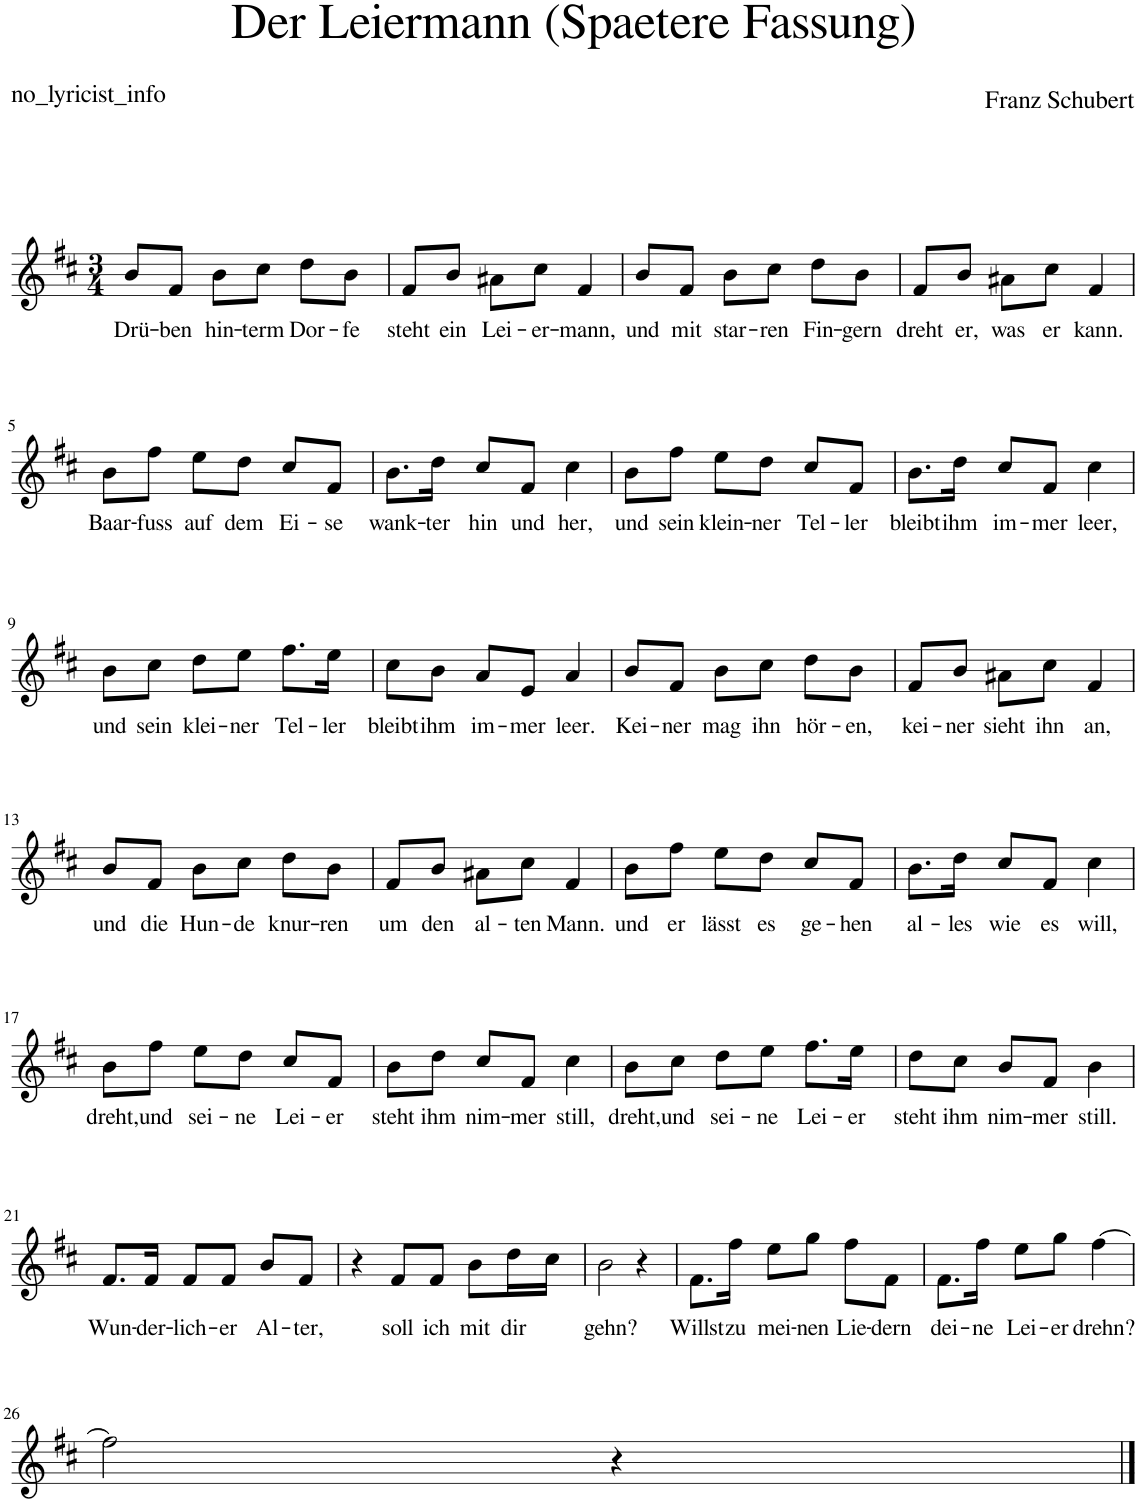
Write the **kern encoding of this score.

**kern	**text
*part1	*part1
*staff1	*staff1
*I"Piano	*
*I'Pno	*
*clefG2	*
*k[f#c#]	*
*M3/4	*
=1	=1
!	!LO:LY:b
8b/L	Drü-
!	!LO:LY:b
8f#/J	-ben
!	!LO:LY:b
8b\L	hin-
!	!LO:LY:b
8cc#\J	-term
!	!LO:LY:b
8dd\L	Dor-
!	!LO:LY:b
8b\J	-fe
=2	=2
!	!LO:LY:b
8f#/L	steht
!	!LO:LY:b
8b/J	ein
!	!LO:LY:b
8a#X\L	Lei-
!	!LO:LY:b
8cc#\J	-er-
!	!LO:LY:b
4f#/	-mann,
=3	=3
!	!LO:LY:b
8b/L	und
!	!LO:LY:b
8f#/J	mit
!	!LO:LY:b
8b\L	star-
!	!LO:LY:b
8cc#\J	-ren
!	!LO:LY:b
8dd\L	Fin-
!	!LO:LY:b
8b\J	-gern
=4	=4
!	!LO:LY:b
8f#/L	dreht
!	!LO:LY:b
8b/J	er,
!	!LO:LY:b
8a#X\L	was
!	!LO:LY:b
8cc#\J	er
!	!LO:LY:b
4f#/	kann.
!!LO:LB:g=z
=5	=5
!	!LO:LY:b
8b\L	Baar-
!	!LO:LY:b
8ff#\J	-fuss
!	!LO:LY:b
8ee\L	auf
!	!LO:LY:b
8dd\J	dem
!	!LO:LY:b
8cc#/L	Ei-
!	!LO:LY:b
8f#/J	-se
=6	=6
!	!LO:LY:b
8.b\L	wank-
!	!LO:LY:b
16dd\Jk	-ter
!	!LO:LY:b
8cc#/L	hin
!	!LO:LY:b
8f#/J	und
!	!LO:LY:b
4cc#\	her,
=7	=7
!	!LO:LY:b
8b\L	und
!	!LO:LY:b
8ff#\J	sein
!	!LO:LY:b
8ee\L	klein-
!	!LO:LY:b
8dd\J	-ner
!	!LO:LY:b
8cc#/L	Tel-
!	!LO:LY:b
8f#/J	-ler
=8	=8
!	!LO:LY:b
8.b\L	bleibt
!	!LO:LY:b
16dd\Jk	ihm
!	!LO:LY:b
8cc#/L	im-
!	!LO:LY:b
8f#/J	-mer
!	!LO:LY:b
4cc#\	leer,
!!LO:LB:g=z
=9	=9
!	!LO:LY:b
8b\L	und
!	!LO:LY:b
8cc#\J	sein
!	!LO:LY:b
8dd\L	klei-
!	!LO:LY:b
8ee\J	-ner
!	!LO:LY:b
8.ff#\L	Tel-
!	!LO:LY:b
16ee\Jk	-ler
=10	=10
!	!LO:LY:b
8cc#\L	bleibt
!	!LO:LY:b
8b\J	ihm
!	!LO:LY:b
8a/L	im-
!	!LO:LY:b
8e/J	-mer
!	!LO:LY:b
4a/	leer.
=11	=11
!	!LO:LY:b
8b/L	Kei-
!	!LO:LY:b
8f#/J	-ner
!	!LO:LY:b
8b\L	mag
!	!LO:LY:b
8cc#\J	ihn
!	!LO:LY:b
8dd\L	hör-
!	!LO:LY:b
8b\J	-en,
=12	=12
!	!LO:LY:b
8f#/L	kei-
!	!LO:LY:b
8b/J	-ner
!	!LO:LY:b
8a#X\L	sieht
!	!LO:LY:b
8cc#\J	ihn
!	!LO:LY:b
4f#/	an,
!!LO:LB:g=z
=13	=13
!	!LO:LY:b
8b/L	und
!	!LO:LY:b
8f#/J	die
!	!LO:LY:b
8b\L	Hun-
!	!LO:LY:b
8cc#\J	-de
!	!LO:LY:b
8dd\L	knur-
!	!LO:LY:b
8b\J	-ren
=14	=14
!	!LO:LY:b
8f#/L	um
!	!LO:LY:b
8b/J	den
!	!LO:LY:b
8a#X\L	al-
!	!LO:LY:b
8cc#\J	-ten
!	!LO:LY:b
4f#/	Mann.
=15	=15
!	!LO:LY:b
8b\L	und
!	!LO:LY:b
8ff#\J	er
!	!LO:LY:b
8ee\L	lässt
!	!LO:LY:b
8dd\J	es
!	!LO:LY:b
8cc#/L	ge-
!	!LO:LY:b
8f#/J	-hen
=16	=16
!	!LO:LY:b
8.b\L	al-
!	!LO:LY:b
16dd\Jk	-les
!	!LO:LY:b
8cc#/L	wie
!	!LO:LY:b
8f#/J	es
!	!LO:LY:b
4cc#\	will,
!!LO:LB:g=z
=17	=17
!	!LO:LY:b
8b\L	dreht,
!	!LO:LY:b
8ff#\J	und
!	!LO:LY:b
8ee\L	sei-
!	!LO:LY:b
8dd\J	-ne
!	!LO:LY:b
8cc#/L	Lei-
!	!LO:LY:b
8f#/J	-er
=18	=18
!	!LO:LY:b
8b\L	steht
!	!LO:LY:b
8dd\J	ihm
!	!LO:LY:b
8cc#/L	nim-
!	!LO:LY:b
8f#/J	-mer
!	!LO:LY:b
4cc#\	still,
=19	=19
!	!LO:LY:b
8b\L	dreht,
!	!LO:LY:b
8cc#\J	und
!	!LO:LY:b
8dd\L	sei-
!	!LO:LY:b
8ee\J	-ne
!	!LO:LY:b
8.ff#\L	Lei-
!	!LO:LY:b
16ee\Jk	-er
=20	=20
!	!LO:LY:b
8dd\L	steht
!	!LO:LY:b
8cc#\J	ihm
!	!LO:LY:b
8b/L	nim-
!	!LO:LY:b
8f#/J	-mer
!	!LO:LY:b
4b\	still.
!!LO:LB:g=z
=21	=21
!	!LO:LY:b
8.f#/L	Wun-
!	!LO:LY:b
16f#/Jk	-der-
!	!LO:LY:b
8f#/L	-lich-
!	!LO:LY:b
8f#/J	-er
!	!LO:LY:b
8b/L	Al-
!	!LO:LY:b
8f#/J	-ter,
=22	=22
4r	.
!	!LO:LY:b
8f#/L	soll
!	!LO:LY:b
8f#/J	ich
!	!LO:LY:b
8b\L	mit
!	!LO:LY:b
16dd\L	dir
16cc#\JJ	.
=23	=23
!	!LO:LY:b
2b\	gehn?
4r	.
=24	=24
!	!LO:LY:b
8.f#\L	Willst
!	!LO:LY:b
16ff#\Jk	zu
!	!LO:LY:b
8ee\L	mei-
!	!LO:LY:b
8gg\J	-nen
!	!LO:LY:b
8ff#\L	Lie-
!	!LO:LY:b
8f#\J	-dern
=25	=25
!	!LO:LY:b
8.f#\L	dei-
!	!LO:LY:b
16ff#\Jk	-ne
!	!LO:LY:b
8ee\L	Lei-
!	!LO:LY:b
8gg\J	-er
!	!LO:LY:b
[4ff#\	drehn?
!!LO:LB:g=z
=26	=26
2ff#\]	.
4r	.
==	==
*-	*-
